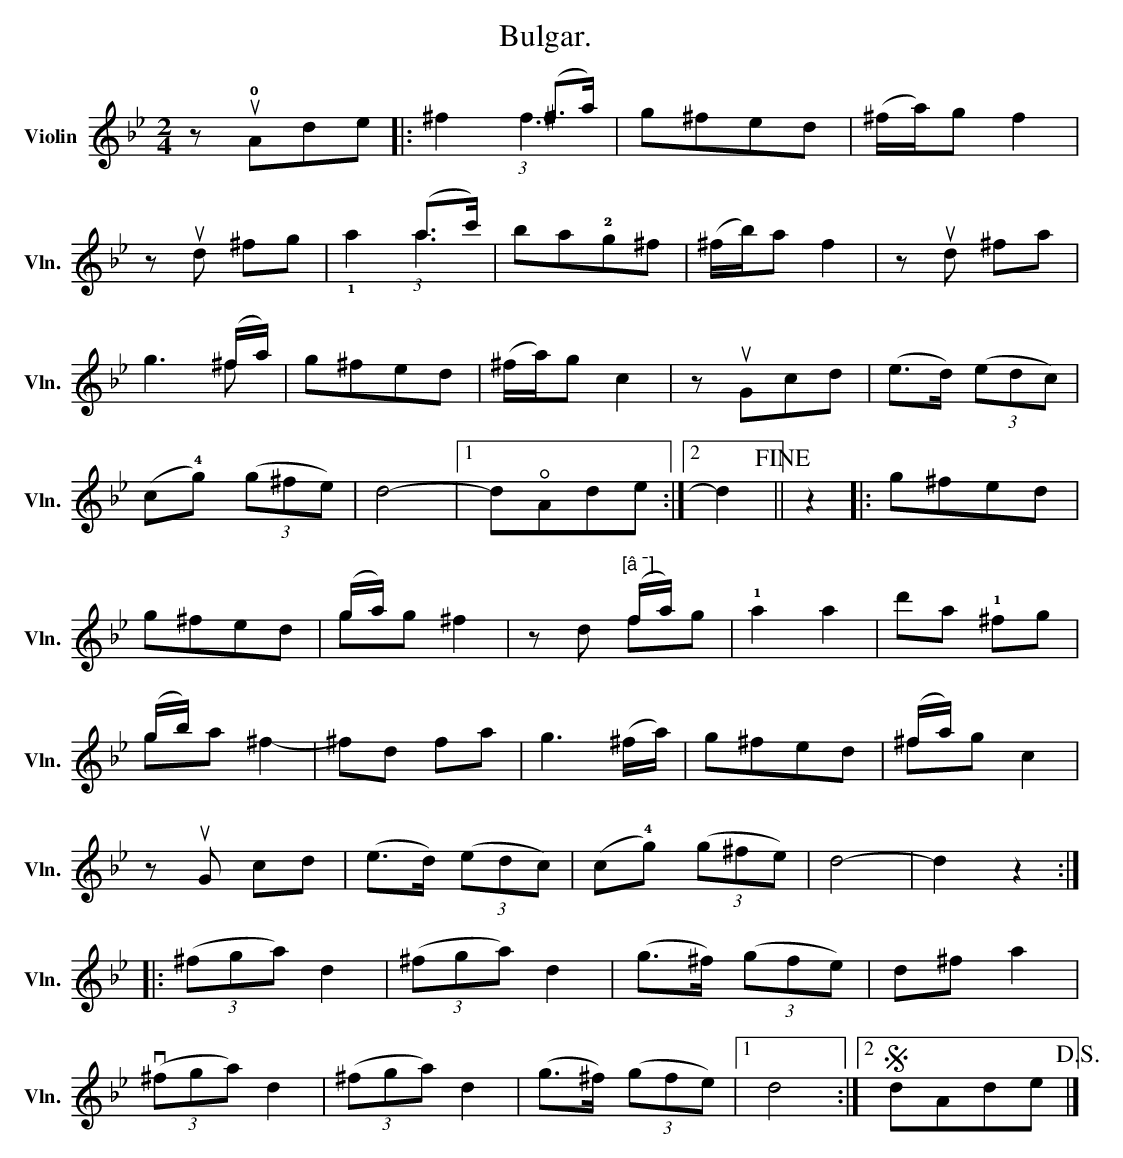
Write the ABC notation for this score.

X:1
T:Bulgar.
%%score ( 1 2 )
L:1/8
M:2/4
K:Gmin
V:1 treble nm="Violin" snm="Vln."
V:2 treble
V:1
 z u!0!Ade |: x2 (^f>a) | g^fed | (^f/a/)g f2 |$ z ud ^fg | x2 (a>c') | ba!2!g^f | (^f/b/)a f2 | %8
 z ud ^fa |$ x3 (^f/a/) | g^fed | (^f/a/)g c2 | z uGcd | (e>d) (3(edc) |$ (c!4!g) (3(g^fe) | d4- |1 %16
 d!open!Ade :|2 d2!fine! || z2 |: g^fed |$ g^fed | (g/a/) x x2 | x2"^[â¯]" (f/a/) x | !1!a2 a2 | %24
 d'a !1!^fg |$ (g/b/) x x2 | x4 | g3 (^f/a/) | g^fed | (^f/a/) x x2 |$ z uG cd | (e>d) (3(edc) | %32
 (c!4!g) (3(g^fe) | d4- | d2 z2 ::$ (3(^fga) d2 | (3(^fga) d2 | (g>^f) (3(gfe) | d^f a2 |$ %39
 (3(v^fga) d2 | (3(^fga) d2 | (g>^f) (3(gfe) |1 d4 :|2S dAde!D.S.! |] %44
V:2
 x4 |: ^f2 (3:2:1f3 | x4 | x4 |$ x4 | !1!a2 (3:2:1a3 | x4 | x4 | x4 |$ g3 ^f | x4 | x4 | x4 | x4 |$ %14
 x4 | x4 |1 x4 :|2 x2 || x2 |: x4 |$ x4 | gg ^f2 | z d fg | x4 | x4 |$ ga ^f2- | ^fd fa | x4 | x4 | %29
 ^fg c2 |$ x4 | x4 | x4 | x4 | x4 ::$ x4 | x4 | x4 | x4 |$ x4 | x4 | x4 |1 x4 :|2 x4 |] %44
